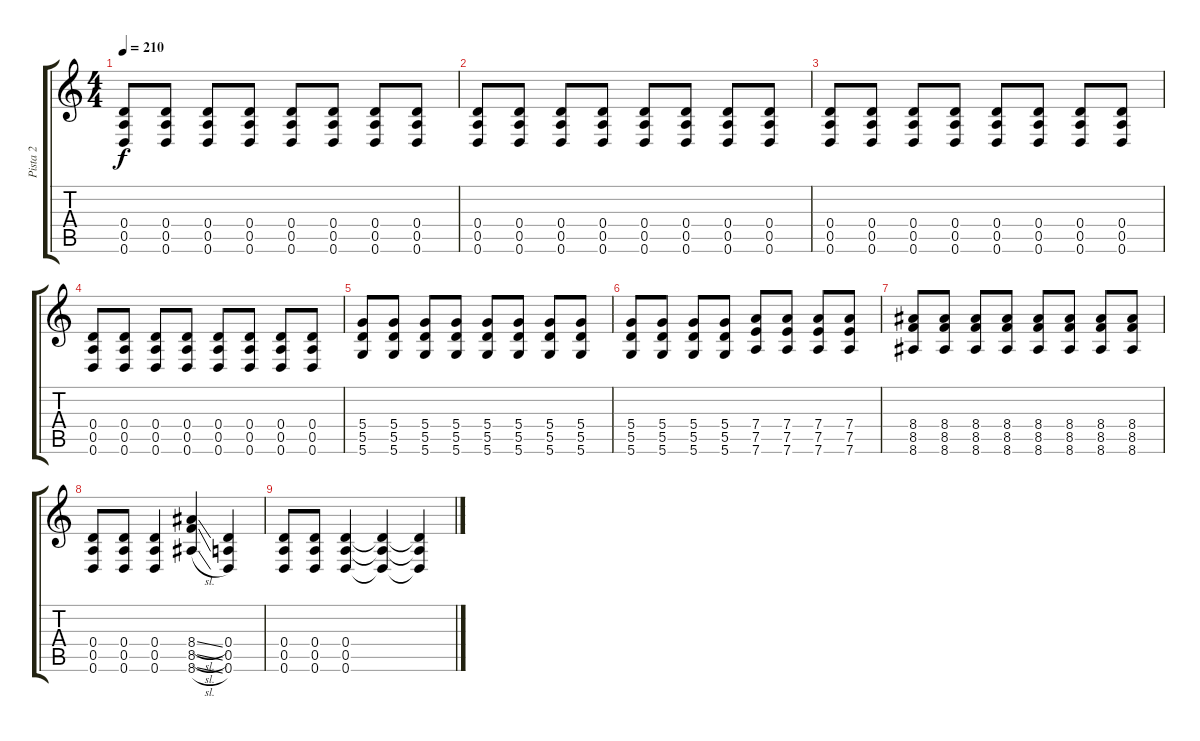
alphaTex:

\track ("Pista 2" "Pista 2") {instrument distortionguitar}
\staff {score tabs}
\tuning (E4 B3 G3 D3 A2 D2) {hide}
\ts (4 4)
\tempo 210
\clef g2
\ks c
(0.4 0.5 0.6).8{dy f} (0.4 0.5 0.6).8 (0.4 0.5 0.6).8 (0.4 0.5 0.6).8 (0.4 0.5 0.6).8 (0.4 0.5 0.6).8 (0.4 0.5 0.6).8 (0.4 0.5 0.6).8 |
(0.4 0.5 0.6).8 (0.4 0.5 0.6).8 (0.4 0.5 0.6).8 (0.4 0.5 0.6).8 (0.4 0.5 0.6).8 (0.4 0.5 0.6).8 (0.4 0.5 0.6).8 (0.4 0.5 0.6).8 |
(0.4 0.5 0.6).8 (0.4 0.5 0.6).8 (0.4 0.5 0.6).8 (0.4 0.5 0.6).8 (0.4 0.5 0.6).8 (0.4 0.5 0.6).8 (0.4 0.5 0.6).8 (0.4 0.5 0.6).8 |
(0.4 0.5 0.6).8 (0.4 0.5 0.6).8 (0.4 0.5 0.6).8 (0.4 0.5 0.6).8 (0.4 0.5 0.6).8 (0.4 0.5 0.6).8 (0.4 0.5 0.6).8 (0.4 0.5 0.6).8 |
(5.4 5.5 5.6).8 (5.4 5.5 5.6).8 (5.4 5.5 5.6).8 (5.4 5.5 5.6).8 (5.4 5.5 5.6).8 (5.4 5.5 5.6).8 (5.4 5.5 5.6).8 (5.4 5.5 5.6).8 |
(5.4 5.5 5.6).8 (5.4 5.5 5.6).8 (5.4 5.5 5.6).8 (5.4 5.5 5.6).8 (7.4 7.5 7.6).8 (7.4 7.5 7.6).8 (7.4 7.5 7.6).8 (7.4 7.5 7.6).8 |
(8.4 8.5 8.6).8 (8.4 8.5 8.6).8 (8.4 8.5 8.6).8 (8.4 8.5 8.6).8 (8.4 8.5 8.6).8 (8.4 8.5 8.6).8 (8.4 8.5 8.6).8 (8.4 8.5 8.6).8 |
(0.4 0.5 0.6).8 (0.4 0.5 0.6).8 (0.4 0.5 0.6).4 (8.4{sl} 8.5{sl} 8.6{sl}).4 (0.4 0.5 0.6).4 |
(0.4 0.5 0.6).8 (0.4 0.5 0.6).8 (0.4 0.5 0.6).4 (0.4{t} 0.5{t} 0.6{t}).4 (0.4{t} 0.5{t} 0.6{t}).4
